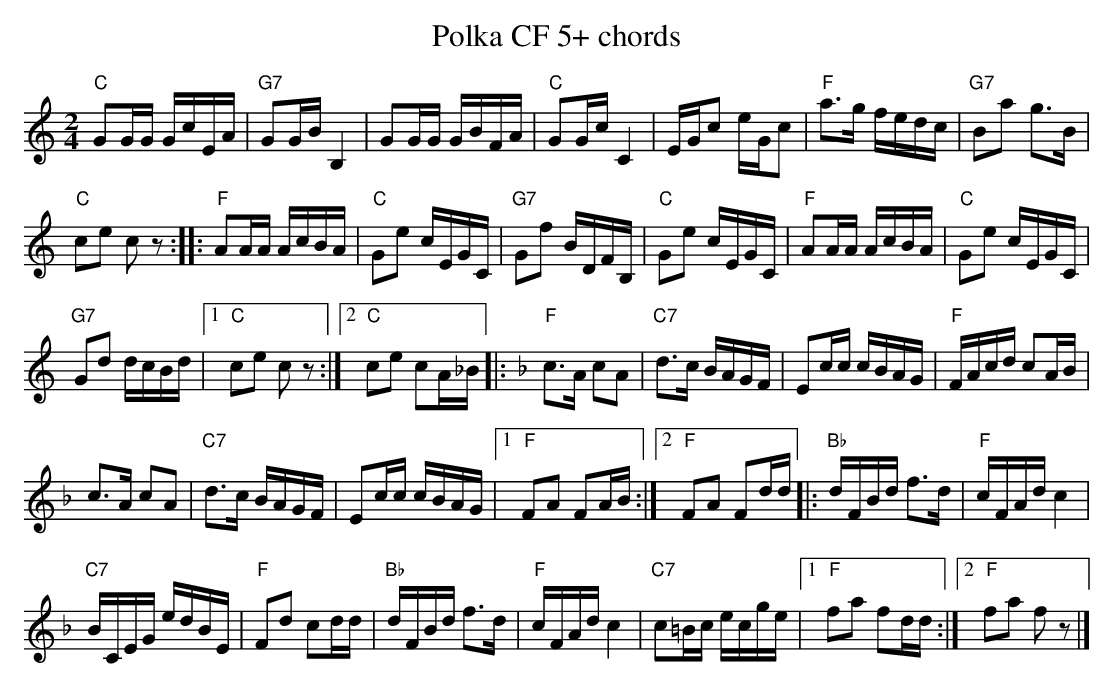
X:1
T:Polka CF 5+ chords
M:2/4
L:1/16
K:Cmaj%%MIDI gchordon
"C"G2GG GcEA | "G7"G2GB B,4 | G2GG GBFA | "C"G2Gc C4 | EGc2 eGc2 | "F"a3g fedc | "G7"B2a2 g3B |
"C"c2e2 c2z2 :: "F"A2AA AcBA | "C"G2e2 cEGC | "G7"G2f2 BDFB, | "C"G2e2 cEGC | "F"A2AA AcBA | "C"G2e2 cEGC |
"G7"G2d2 dcBd |1 "C"c2e2 c2z2 :|2 "C"c2e2 c2A_B |: [K:Fmaj] "F"c3A c2A2 | "C7"d3c BAGF | E2cc cBAG | "F"FAcd c2AB |
c3A c2A2 | "C7"d3c BAGF | E2cc cBAG |1 "F"F2A2 F2AB :|2 "F"F2A2 F2dd |: "Bb"dFBd f3d | "F"cFAd c4 |
"C7"BCEG edBE | "F"F2d2 c2dd | "Bb"dFBd f3d | "F"cFAd c4 | "C7"c2=Bc ecge |1 "F"f2a2 f2dd :|2 "F"f2a2 f2z2 |]
